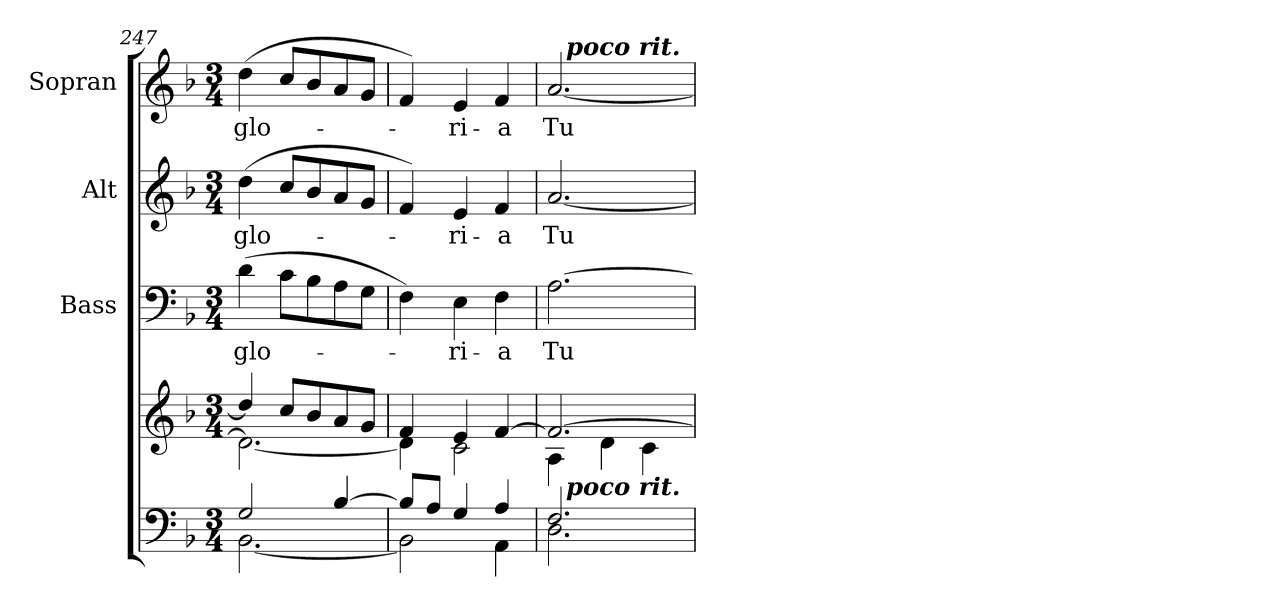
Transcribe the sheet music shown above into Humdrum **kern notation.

**kern	**kern	**kern	**text	**kern	**text	**kern	**text
*part4	*part4	*part3	*part3	*part2	*part2	*part1	*part1
*staff5	*staff4	*staff3	*staff3	*staff2	*staff2	*staff1	*staff1
*	*	*I"Bass	*	*I"Alt	*	*I"Sopran	*
*	*	*I'B.	*	*I'A.	*	*I'S.	*
!!LO:PB:g=z
*clefF4	*clefG2	*clefF4	*	*clefG2	*	*clefG2	*
*k[b-]	*k[b-]	*k[b-]	*	*k[b-]	*	*k[b-]	*
*F:	*F:	*F:	*	*F:	*	*F:	*
*M3/4	*M3/4	*M3/4	*	*M3/4	*	*M3/4	*
=247	=247	=247	=247	=247	=247	=247	=247
*^	*^	*	*	*	*	*	*
!	!	!	!	!	!LO:LY:b	!	!LO:LY:b	!	!LO:LY:b
2G/	[<2.BB-\	4dd/]	2.d\_	(>4d\	glo-	(>4dd\	glo-	(>4dd\	glo-
.	.	8cc/L	.	8c\L	.	8cc/L	.	8cc/L	.
.	.	8b-/	.	8B-\	.	8b-/	.	8b-/	.
[>4B-/	.	8a/	.	8A\	.	8a/	.	8a/	.
.	.	8g/J	.	8G\J	.	8g/J	.	8g/J	.
=248	=248	=248	=248	=248	=248	=248	=248	=248	=248
8B-/L]	2BB-\]	4f/	4d\]	4F\)	.	4f/)	.	4f/)	.
8A/J	.	.	.	.	.	.	.	.	.
!	!	!	!	!	!LO:LY:b	!	!LO:LY:b	!	!LO:LY:b
4G/	.	4e/	2c\	4E\	-ri-	4e/	-ri-	4e/	-ri-
!	!	!	!	!	!LO:LY:b	!	!LO:LY:b	!	!LO:LY:b
4A/	4AA\	[>4f/	.	4F\	-a	4f/	-a	4f/	-a
=249	=249	=249	=249	=249	=249	=249	=249	=249	=249
!	!	!	!	!	!LO:LY:b	!	!LO:LY:b	!	!LO:LY:b
*	*	*	*^	*	*	*	*	*^	*
2.F/	2.D\	2.f/_	4A\	16ryy	[2.A\	Tu-	[2.a/	Tu-	[2.a/	16ryy	Tu-
!	!	!	!	!	!	!	!	!	!	!LO:TX:a:Bi:t=poco rit.	!
!	!	!	!	!LO:TX:b:Bi:t=poco rit.	!	!	!	!	!	!	!
.	.	.	.	2ryy	.	.	.	.	.	2ryy	.
.	.	.	4d\	.	.	.	.	.	.	.	.
.	.	.	4c\	.	.	.	.	.	.	.	.
.	.	.	.	8.ryy	.	.	.	.	.	8.ryy	.
*v	*v	*	*	*	*	*	*	*	*v	*v	*
*	*v	*v	*v	*	*	*	*	*	*
=	=	=	=	=	=	=	=
*-	*-	*-	*-	*-	*-	*-	*-
